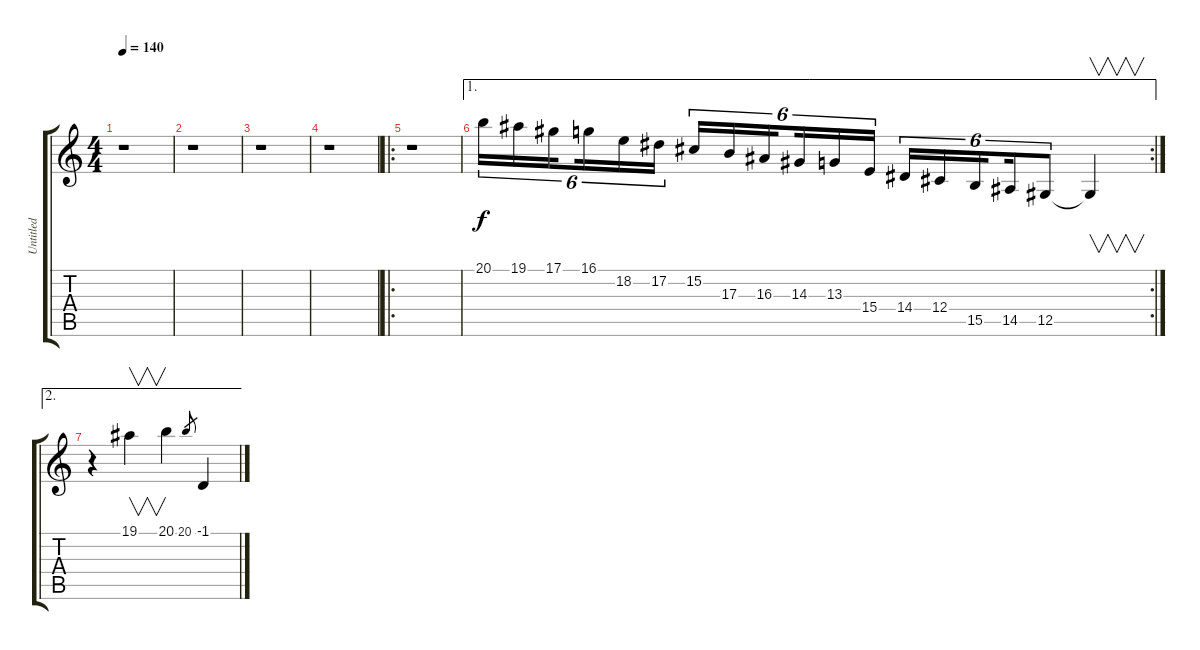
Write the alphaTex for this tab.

\track ("Untitled" "Untitled") {instrument lead2sawtooth}
\staff {score tabs}
\tuning (Eb4 Bb3 Gb3 Db3 Ab2 Eb2) {hide}
\ts (4 4)
\tempo 140
\clef g2
\ks c
r.1{dy f} |
r.1 |
r.1 |
r.1 |
\ro
r.1 |
\ae 1
\rc 2
20.1.16{tu (6 4)} 19.1.16{tu (6 4)} 17.1.16{tu (6 4) beam splitsecondary} 16.1.16{tu (6 4)} 18.2.16{tu (6 4)} 17.2.16{tu (6 4)} 15.2.16{tu (6 4)} 17.3.16{tu (6 4)} 16.3.16{tu (6 4) beam splitsecondary} 14.3.16{tu (6 4)} 13.3.16{tu (6 4)} 15.4.16{tu (6 4)} 14.4.16{tu (6 4)} 12.4.16{tu (6 4)} 15.5.16{tu (6 4) beam splitsecondary} 14.5.16{tu (6 4)} 12.5.8{tu (6 4)} 12.5{t}.4{v} |
\ae 2
r.4 19.1.4{v} 20.1.4{v} 20.1.8{gr} -1.1.4
